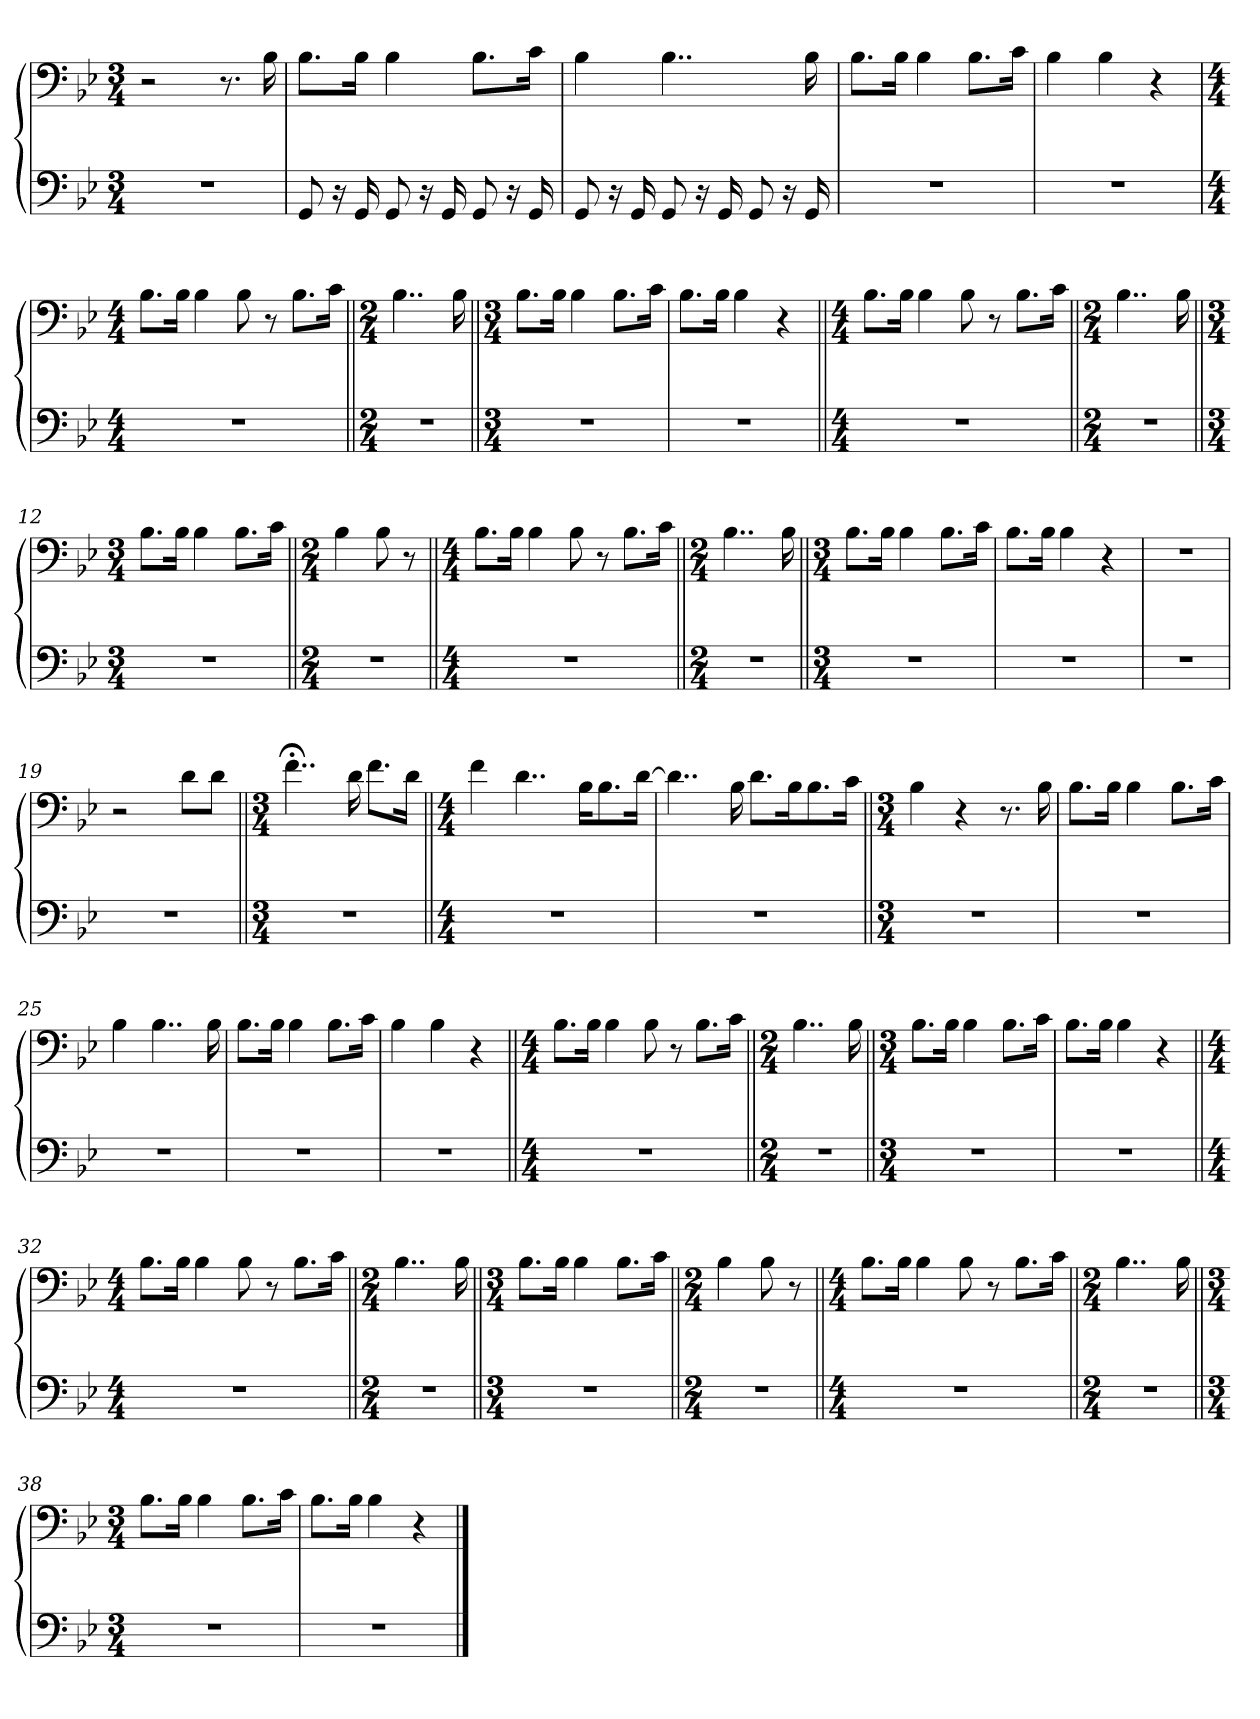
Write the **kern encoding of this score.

**kern	**kern
*part1	*part1
*staff2	*staff1
*clefF4	*clefF4
*k[b-e-]	*k[b-e-]
*M3/4	*M3/4
=1	=1
2.r	2r
.	8.r
.	16B-\
=2	=2
8GG/	8.B-\L
16r	.
16GG/	16B-\Jk
8GG/	4B-\
16r	.
16GG/	.
8GG/	8.B-\L
16r	.
16GG/	16c\Jk
=3	=3
8GG/	4B-\
16r	.
16GG/	.
8GG/	4..B-\
16r	.
16GG/	.
8GG/	.
16r	.
16GG/	16B-\
=4	=4
2.r	8.B-\L
.	16B-\Jk
.	4B-\
.	8.B-\L
.	16c\Jk
=5	=5
2.r	4B-\
.	4B-\
.	4r
=	=
*M4/4	*M4/4
1r	8.B-\L
.	16B-\Jk
.	4B-\
.	8B-\
.	8r
.	8.B-\L
.	16c\Jk
=7||	=7||
*M2/4	*M2/4
2r	4..B-\
.	16B-\
=8||	=8||
*M3/4	*M3/4
2.r	8.B-\L
.	16B-\Jk
.	4B-\
.	8.B-\L
.	16c\Jk
=9	=9
2.r	8.B-\L
.	16B-\Jk
.	4B-\
.	4r
=10||	=10||
*M4/4	*M4/4
1r	8.B-\L
.	16B-\Jk
.	4B-\
.	8B-\
.	8r
.	8.B-\L
.	16c\Jk
=11||	=11||
*M2/4	*M2/4
2r	4..B-\
.	16B-\
=12||	=12||
*M3/4	*M3/4
2.r	8.B-\L
.	16B-\Jk
.	4B-\
.	8.B-\L
.	16c\Jk
=13||	=13||
*M2/4	*M2/4
2r	4B-\
.	8B-\
.	8r
=14||	=14||
*M4/4	*M4/4
1r	8.B-\L
.	16B-\Jk
.	4B-\
.	8B-\
.	8r
.	8.B-\L
.	16c\Jk
=15||	=15||
*M2/4	*M2/4
2r	4..B-\
.	16B-\
=16||	=16||
*M3/4	*M3/4
2.r	8.B-\L
.	16B-\Jk
.	4B-\
.	8.B-\L
.	16c\Jk
=17	=17
2.r	8.B-\L
.	16B-\Jk
.	4B-\
.	4r
=18	=18
2.r	2.r
=19	=19
2.r	2r
.	8d\L
.	8d\J
=20||	=20||
*M3/4	*M3/4
2.r	4..f;<\
.	16d\
.	8.f\L
.	16d\Jk
=21||	=21||
*M4/4	*M4/4
1r	4f\
.	4..d\
.	16B-\KL
.	8.B-\
.	[16d\Jk
=22	=22
1r	4..d\]
.	16B-\
.	8.d\L
.	16B-\K
.	8.B-\
.	16c\Jk
=23||	=23||
*M3/4	*M3/4
2.r	4B-\
.	4r
.	8.r
.	16B-\
=24	=24
2.r	8.B-\L
.	16B-\Jk
.	4B-\
.	8.B-\L
.	16c\Jk
=25	=25
2.r	4B-\
.	4..B-\
.	16B-\
=26	=26
2.r	8.B-\L
.	16B-\Jk
.	4B-\
.	8.B-\L
.	16c\Jk
=27	=27
2.r	4B-\
.	4B-\
.	4r
=28||	=28||
*M4/4	*M4/4
1r	8.B-\L
.	16B-\Jk
.	4B-\
.	8B-\
.	8r
.	8.B-\L
.	16c\Jk
=29||	=29||
*M2/4	*M2/4
2r	4..B-\
.	16B-\
=30||	=30||
*M3/4	*M3/4
2.r	8.B-\L
.	16B-\Jk
.	4B-\
.	8.B-\L
.	16c\Jk
=31	=31
2.r	8.B-\L
.	16B-\Jk
.	4B-\
.	4r
=32||	=32||
*M4/4	*M4/4
1r	8.B-\L
.	16B-\Jk
.	4B-\
.	8B-\
.	8r
.	8.B-\L
.	16c\Jk
=33||	=33||
*M2/4	*M2/4
2r	4..B-\
.	16B-\
=34||	=34||
*M3/4	*M3/4
2.r	8.B-\L
.	16B-\Jk
.	4B-\
.	8.B-\L
.	16c\Jk
=35||	=35||
*M2/4	*M2/4
2r	4B-\
.	8B-\
.	8r
=36||	=36||
*M4/4	*M4/4
1r	8.B-\L
.	16B-\Jk
.	4B-\
.	8B-\
.	8r
.	8.B-\L
.	16c\Jk
=37||	=37||
*M2/4	*M2/4
2r	4..B-\
.	16B-\
=38||	=38||
*M3/4	*M3/4
2.r	8.B-\L
.	16B-\Jk
.	4B-\
.	8.B-\L
.	16c\Jk
=39	=39
2.r	8.B-\L
.	16B-\Jk
.	4B-\
.	4r
==	==
*-	*-
